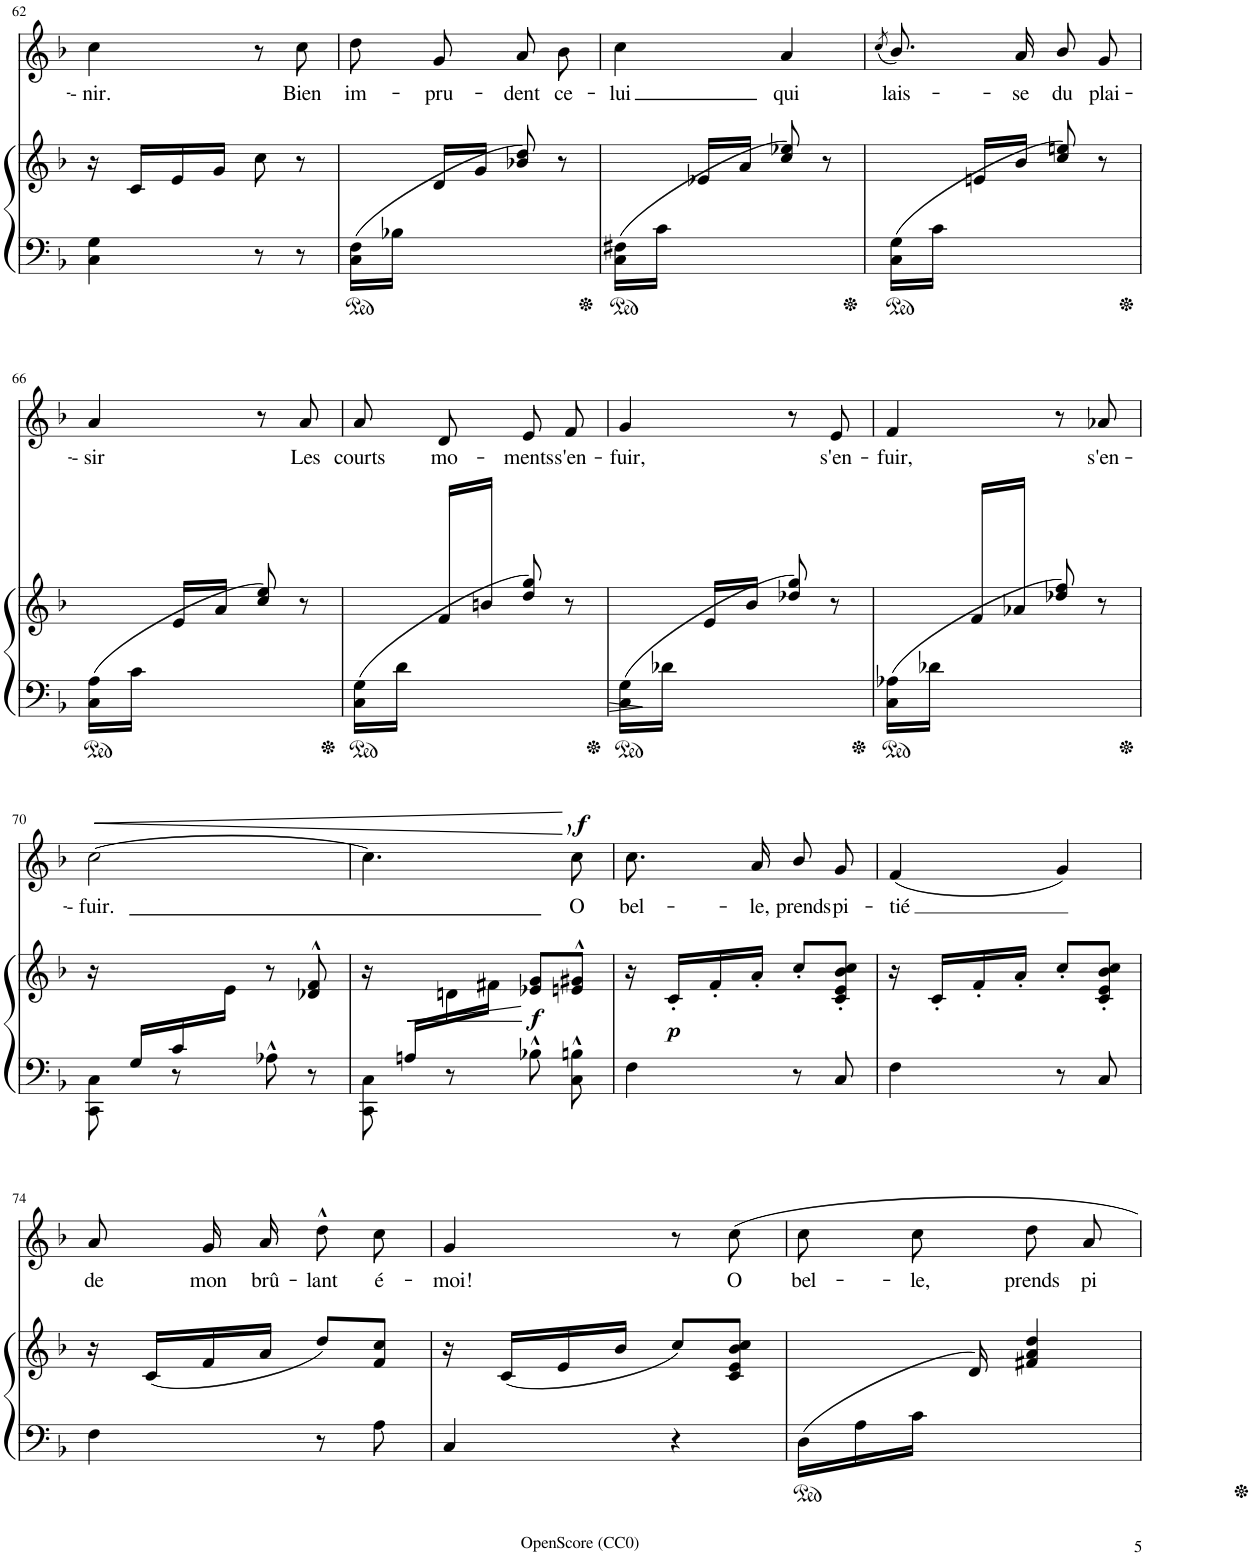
**kern	**kern	**dynam	**kern	**text	**dynam
*part2	*part2	*part2	*part1	*part1	*part1
*staff3	*staff2	*staff2/3	*staff1	*staff1	*staff1
*I"PIANO	*	*	*I"CHANT. Voice	*	*
*I'Pno	*	*	*	*	*
!!LO:PB:g=z
*clefF4	*clefG2	*	*clefG2	*	*
*k[b-]	*k[b-]	*	*k[b-]	*	*
*M2/4	*M2/4	*	*M2/4	*	*
=62	=62	=62	=62	=62	=62
!	!	!	!	!LO:LY:b	!
4C\ 4G\	16r	.	4cc\	-- nir.	.
.	16c/LL	.	.	.	.
.	16e/	.	.	.	.
.	16g/JJ	.	.	.	.
8r	8cc\	.	8r	.	.
!	!	!	!	!LO:LY:b	!
8r	8r	.	8cc\	Bien	.
=63	=63	=63	=63	=63	=63
*	*^	*	*	*	*
!	!	!	!	!	!LO:LY:b	!
(16C\ 16F\LL	2ryy	8ryy	.	8dd\L	im-	.
16B-X\JJ	.	.	.	.	.	.
!	!	!	!	!	!LO:LY:b	!
4ryy	.	16d/LL	.	8g\J	-pru-	.
.	.	16g/JJ	.	.	.	.
!	!	!	!	!	!LO:LY:b	!
.	.	8b-X/ 8dd/)	.	8a/L	-dent	.
!	!	!	!	!	!LO:LY:b	!
8r	.	8ryy	.	8b-/J	ce-	.
=64	=64	=64	=64	=64	=64	=64
!	!	!	!	!	!LO:LY:b	!
(16C\ 16F#X\LL	2ryy	8ryy	.	4cc\	-lui	.
16c\JJ	.	.	.	.	.	.
4ryy	.	16e-X/LL	.	.	.	.
.	.	16a/JJ	.	.	.	.
!	!	!	!	!	!LO:LY:b	!
.	.	8cc/ 8ee-X/)	.	4a/	qui	.
8r	.	8ryy	.	.	.	.
=65	=65	=65	=65	=65	=65	=65
.	.	.	.	(8qcc/	.	.
!	!	!	!	!	!LO:LY:b	!
(16C\ 16G\LL	2ryy	8ryy	.	8.b-/L)	lais-	.
16c\JJ	.	.	.	.	.	.
4ryy	.	16en/LL	.	.	.	.
!	!	!	!	!	!LO:LY:b	!
.	.	16b-/JJ	.	16a/Jk	-se	.
!	!	!	!	!	!LO:LY:b	!
.	.	8cc/ 8een/)	.	8b-/L	du	.
!	!	!	!	!	!LO:LY:b	!
8r	.	8ryy	.	8g/J	plai-	.
!!LO:LB:g=z
=66	=66	=66	=66	=66	=66	=66
!	!	!	!	!	!LO:LY:b	!
(16C\ 16A\LL	2ryy	8ryy	.	4a/	-- sir	.
16c\JJ	.	.	.	.	.	.
4ryy	.	16e/LL	.	.	.	.
.	.	16a/JJ	.	.	.	.
.	.	8cc/ 8ee/)	.	8r	.	.
!	!	!	!	!	!LO:LY:b	!
8r	.	8ryy	.	8a/	Les	.
=67	=67	=67	=67	=67	=67	=67
!	!	!	!	!	!LO:LY:b	!
(16C\ 16G\LL	2ryy	8ryy	.	8a/L	courts	.
16d\JJ	.	.	.	.	.	.
!	!	!	!	!	!LO:LY:b	!
4ryy	.	16f/LL	.	8d/J	mo-	.
.	.	16bn/JJ	.	.	.	.
!	!	!	!	!	!LO:LY:b	!
.	.	8dd/ 8gg/)	.	8e/L	-ments	.
!	!	!	!	!	!LO:LY:b	!
8r	.	8ryy	.	8f/J	s'en-	.
=68	=68	=68	=68	=68	=68	=68
!	!	!	!	!	!LO:LY:b	!
(16C\ 16G\LL	2ryy	8ryy	.	4g/	-fuir,	.
16d-X\JJ	.	.	.	.	.	.
4ryy	.	16e/LL	.	.	.	.
.	.	16b-/JJ	.	.	.	.
.	.	8dd-X/ 8gg/)	.	8r	.	.
!	!	!	!	!	!LO:LY:b	!
8r	.	8ryy	.	8e/	s'en-	.
=69	=69	=69	=69	=69	=69	=69
!	!	!	!	!	!LO:LY:b	!
(16C\ 16A-X\LL	2ryy	8ryy	.	4f/	-fuir,	.
16d-X\JJ	.	.	.	.	.	.
4ryy	.	16f/LL	.	.	.	.
.	.	16a-X/JJ	.	.	.	.
.	.	8dd-X/ 8ff/)	.	8r	.	.
!	!	!	!	!	!LO:LY:b	!
8r	.	8ryy	.	8a-X/	s'en-	.
!!LO:LB:g=z
=70	=70	=70	=70	=70	=70	=70
*^	*	*	*	*	*	*
!	!	!	!	!	!	!LO:LY:b	!LO:HP:b
*	*	*v	*v	*	*	*	*
16ryy	8CC\ 8C\	16r	.	[2cc\	-- fuir.	<
16G/LL	.	8ryy	.	.	.	.
16c/	8r	.	.	.	.	.
4ryy	.	16e\JJ	.	.	.	.
.	8A-X^^\	8r	.	.	.	.
.	8r	8d-X/^^ 8f/^^	.	.	.	.
16ryy	.	.	.	.	.	.
=71	=71	=71	=71	=71	=71	=71
16ryy	8CC\ 8C\	16r	.	4.cc,\]	.	.
!	!	!	!LO:HP:b=2	!	!	!
16An/LL	.	16ryy	<	.	.	.
4.ryy	8r	16dn\	.	.	.	.
.	.	16f#X\JJ	.	.	.	.
!	!	!	!LO:DY:n=1:b	!	!	!
.	8B-X^^\	8e-X/ 8g/L	[ f	.	.	.
!	!	!	!	!	!LO:LY:b	!LO:DY:n=1:a
.	8C\^^ 8Bn\^^	8en/^^ 8g#X/^^J	.	8cc\	O	[ f
=72	=72	=72	=72	=72	=72	=72
!	!	!	!	!	!LO:LY:b	!
*v	*v	*	*	*	*	*
4F\	16r	.	8.cc\L	bel-	.
!	!	!LO:DY:b	!	!	!
.	16c'/LL	p	.	.	.
.	16f'/	.	.	.	.
!	!	!	!	!LO:LY:b	!
.	16a'/JJ	.	16a\Jk	-le,	.
!	!	!	!	!LO:LY:b	!
8r	8cc'/L	.	8b-/L	prends	.
!	!	!	!	!LO:LY:b	!
8C/	8c/' 8e/' 8b-/' 8cc/'J	.	8g/J	pi-	.
=73	=73	=73	=73	=73	=73
!	!	!	!	!LO:LY:b	!
4F\	16r	.	(4f/	-tié	.
.	16c'/LL	.	.	.	.
.	16f'/	.	.	.	.
.	16a'/JJ	.	.	.	.
8r	8cc'/L	.	4g/)	.	.
8C/	8c/' 8e/' 8b-/' 8cc/'J	.	.	.	.
!!LO:LB:g=z
=74	=74	=74	=74	=74	=74
!	!	!	!	!LO:LY:b	!
4F\	16r	.	8a/L	de	.
.	(16c/LL	.	.	.	.
!	!	!	!	!LO:LY:b	!
.	16f/	.	16g/L	mon	.
!	!	!	!	!LO:LY:b	!
.	16a/JJ	.	16a/JJ	brû-	.
!	!	!	!	!LO:LY:b	!
8r	8dd/L)	.	8dd^^\L	-lant	.
!	!	!	!	!LO:LY:b	!
8A\	8f/ 8cc/J	.	8cc\J	é-	.
=75	=75	=75	=75	=75	=75
!	!	!	!	!LO:LY:b	!
4C/	16r	.	4g/	-moi!	.
.	(16c/LL	.	.	.	.
.	16e/	.	.	.	.
.	16b-/JJ	.	.	.	.
4r	8cc/L)	.	8r	.	.
!	!	!	!	!LO:LY:b	!
.	8c/ 8e/ 8b-/ 8cc/J	.	8cc\	O	.
=76	=76	=76	=76	=76	=76
*ped	*	*	*	*	*
*	*^	*	*	*	*
!	!	!	!	!	!LO:LY:b	!
(16D\LL	2ryy	8.ryy	.	8cc\L	bel-	.
16A\	.	.	.	.	.	.
!	!	!	!	!	!LO:LY:b	!
16c\JJ	.	.	.	8cc\J	-le,	.
4ryy	.	16d/)	.	.	.	.
!	!	!	!	!	!LO:LY:b	!
.	.	4f#X/ 4a/ 4dd/	.	8dd\L	prends	.
!	!	!	!	!	!LO:LY:b	!
.	.	.	.	8a\J	pi	.
16ryy	.	.	.	.	.	.
*	*v	*v	*	*	*	*
*	*Xped	*	*	*	*
=	=	=	=	=	=
*-	*-	*-	*-	*-	*-
